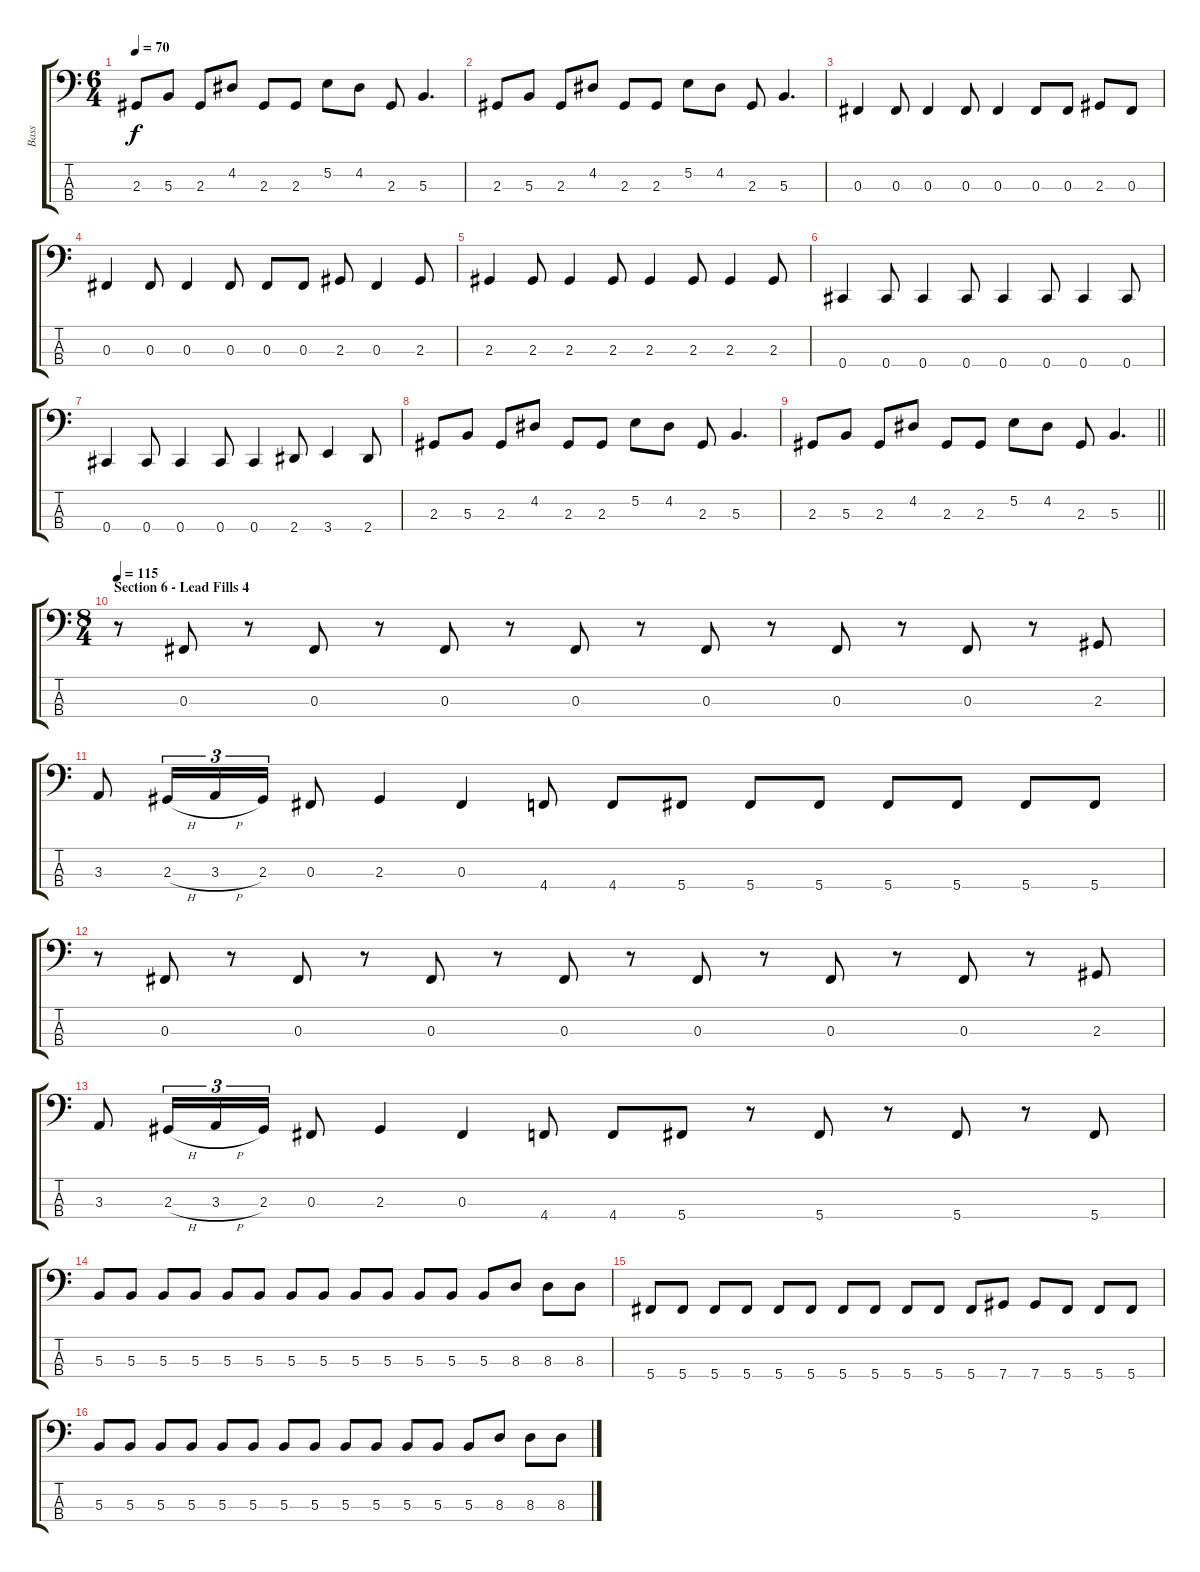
\track ("Bass" "Bass") {instrument electricbasspick}
\staff {score tabs}
\tuning (E2 B1 Gb1 Db1) {hide}
\ts (6 4)
\tempo 70
\clef f4
\ks c
2.3.8{dy f} 5.3.8 2.3.8 4.2.8 2.3.8 2.3.8 5.2.8 4.2.8 2.3.8 5.3.4{d} |
2.3.8 5.3.8 2.3.8 4.2.8 2.3.8 2.3.8 5.2.8 4.2.8 2.3.8 5.3.4{d} |
0.3.4 0.3.8 0.3.4 0.3.8 0.3.4 0.3.8 0.3.8 2.3.8 0.3.8 |
0.3.4 0.3.8 0.3.4 0.3.8 0.3.8 0.3.8 2.3.8 0.3.4 2.3.8 |
2.3.4 2.3.8 2.3.4 2.3.8 2.3.4 2.3.8 2.3.4 2.3.8 |
0.4.4 0.4.8 0.4.4 0.4.8 0.4.4 0.4.8 0.4.4 0.4.8 |
0.4.4 0.4.8 0.4.4 0.4.8 0.4.4 2.4.8 3.4.4 2.4.8 |
2.3.8 5.3.8 2.3.8 4.2.8 2.3.8 2.3.8 5.2.8 4.2.8 2.3.8 5.3.4{d} |
\barLineRight lightlight
2.3.8 5.3.8 2.3.8 4.2.8 2.3.8 2.3.8 5.2.8 4.2.8 2.3.8 5.3.4{d} |
\ts (8 4)
\section ("" "Section 6 - Lead Fills 4")
\tempo 115
r.8 0.3.8 r.8 0.3.8 r.8 0.3.8 r.8 0.3.8 r.8 0.3.8 r.8 0.3.8 r.8 0.3.8 r.8 2.3.8 |
3.3.8 2.3{h}.16{tu (3 2)} 3.3{h}.16{tu (3 2)} 2.3.16{tu (3 2)} 0.3.8 2.3.4 0.3.4 4.4.8 4.4.8 5.4.8 5.4.8 5.4.8 5.4.8 5.4.8 5.4.8 5.4.8 |
r.8 0.3.8 r.8 0.3.8 r.8 0.3.8 r.8 0.3.8 r.8 0.3.8 r.8 0.3.8 r.8 0.3.8 r.8 2.3.8 |
3.3.8 2.3{h}.16{tu (3 2)} 3.3{h}.16{tu (3 2)} 2.3.16{tu (3 2)} 0.3.8 2.3.4 0.3.4 4.4.8 4.4.8 5.4.8 r.8 5.4.8 r.8 5.4.8 r.8 5.4.8 |
5.3.8 5.3.8 5.3.8 5.3.8 5.3.8 5.3.8 5.3.8 5.3.8 5.3.8 5.3.8 5.3.8 5.3.8 5.3.8 8.3.8 8.3.8 8.3.8 |
5.4.8 5.4.8 5.4.8 5.4.8 5.4.8 5.4.8 5.4.8 5.4.8 5.4.8 5.4.8 5.4.8 7.4.8 7.4.8 5.4.8 5.4.8 5.4.8 |
5.3.8 5.3.8 5.3.8 5.3.8 5.3.8 5.3.8 5.3.8 5.3.8 5.3.8 5.3.8 5.3.8 5.3.8 5.3.8 8.3.8 8.3.8 8.3.8
